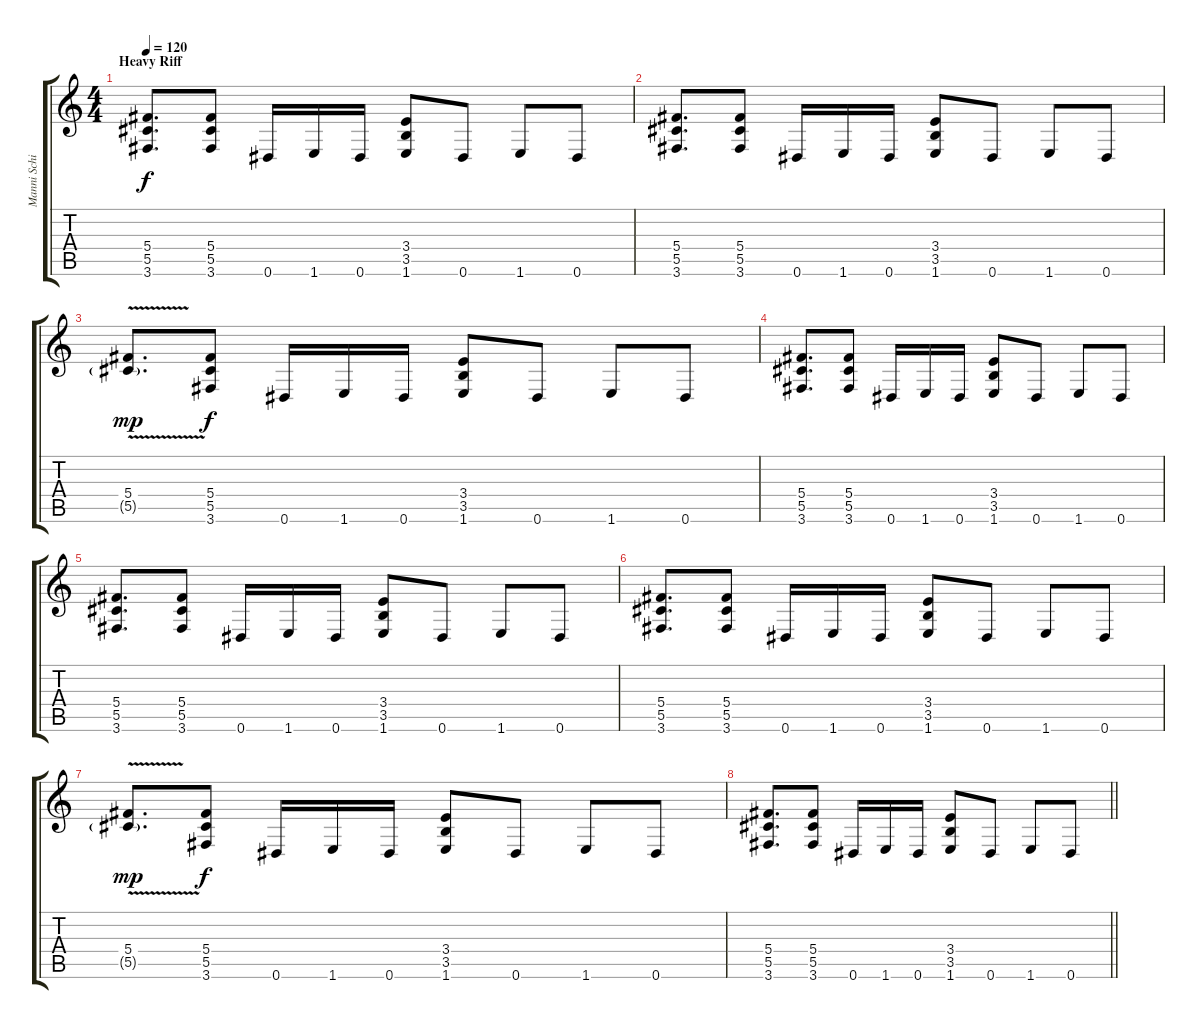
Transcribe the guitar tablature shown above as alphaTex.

\track ("Manni Schimidt (lead)" "Manni Schi") {instrument distortionguitar}
\staff {score tabs}
\tuning (Eb4 Bb3 Gb3 Db3 Ab2 Eb2) {hide}
\ts (4 4)
\section ("" "Heavy Riff")
\tempo 120
\clef g2
\ks c
(5.4 5.5 3.6).8{d dy f volume 16 instrument distortionguitar} (5.4 5.5 3.6).8 0.6.16 1.6.16 0.6.16 (3.4 3.5 1.6).8 0.6.8 1.6.8 0.6.8 |
(5.4 5.5 3.6).8{d} (5.4 5.5 3.6).8 0.6.16 1.6.16 0.6.16 (3.4 3.5 1.6).8 0.6.8 1.6.8 0.6.8 |
(5.4{v} 5.5{g}).8{d dy mp volume 16 instrument guitarharmonics} (5.4 5.5 3.6).8{dy f instrument distortionguitar} 0.6.16 1.6.16 0.6.16 (3.4 3.5 1.6).8 0.6.8 1.6.8 0.6.8 |
(5.4 5.5 3.6).8{d} (5.4 5.5 3.6).8 0.6.16 1.6.16 0.6.16 (3.4 3.5 1.6).8 0.6.8 1.6.8 0.6.8 |
(5.4 5.5 3.6).8{d volume 16 instrument distortionguitar} (5.4 5.5 3.6).8 0.6.16 1.6.16 0.6.16 (3.4 3.5 1.6).8 0.6.8 1.6.8 0.6.8 |
(5.4 5.5 3.6).8{d} (5.4 5.5 3.6).8 0.6.16 1.6.16 0.6.16 (3.4 3.5 1.6).8 0.6.8 1.6.8 0.6.8 |
(5.4{v} 5.5{g}).8{d dy mp volume 16 instrument guitarharmonics} (5.4 5.5 3.6).8{dy f instrument distortionguitar} 0.6.16 1.6.16 0.6.16 (3.4 3.5 1.6).8 0.6.8 1.6.8 0.6.8 |
\barLineRight lightlight
(5.4 5.5 3.6).8{d} (5.4 5.5 3.6).8 0.6.16 1.6.16 0.6.16 (3.4 3.5 1.6).8 0.6.8 1.6.8 0.6.8
